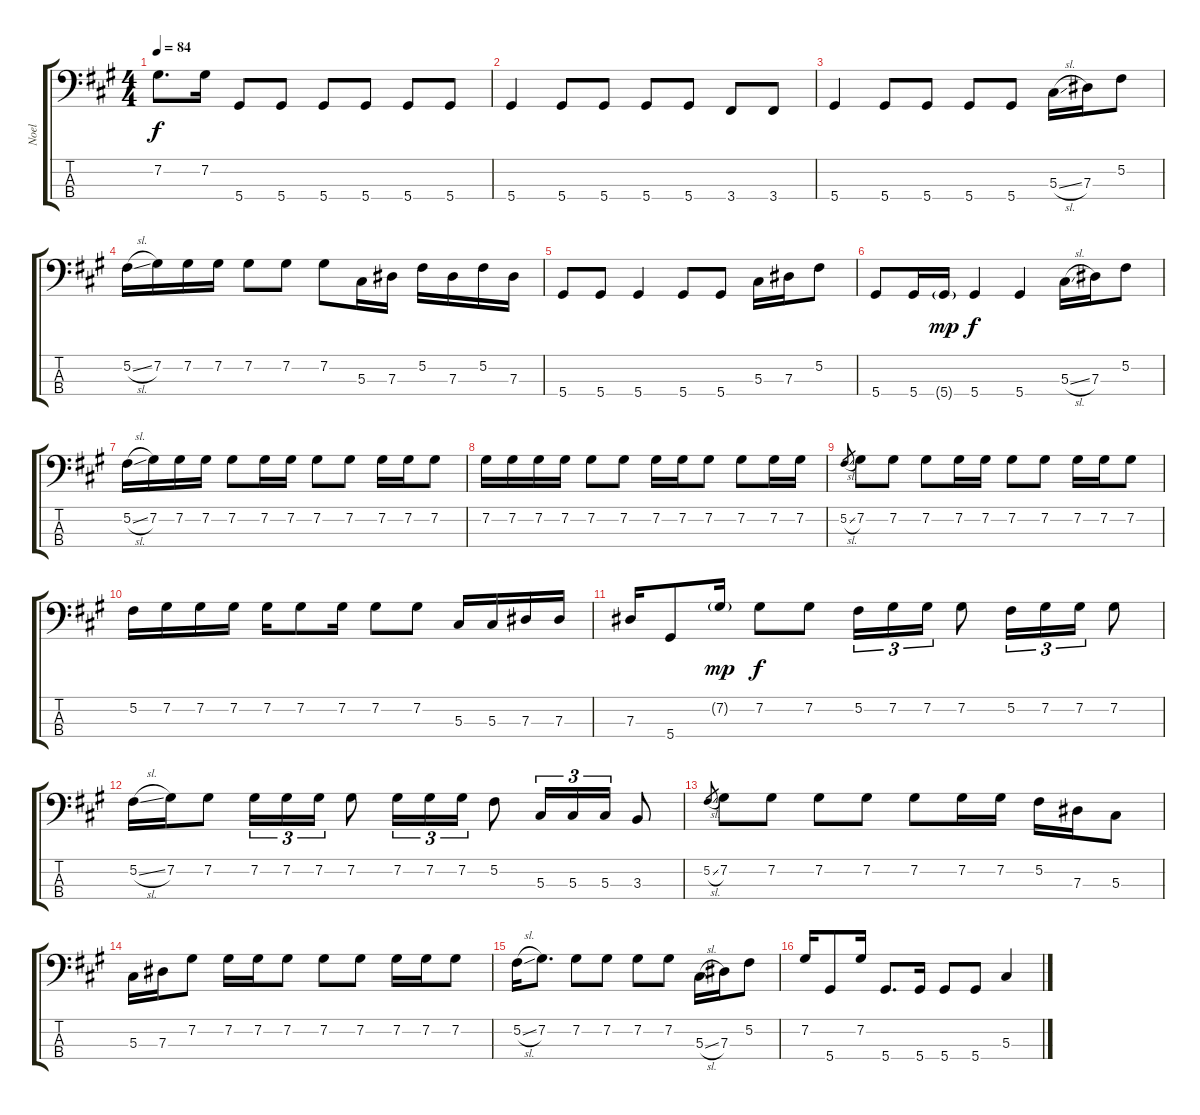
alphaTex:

\track ("Noel" "Noel") {instrument electricbassfinger}
\staff {score tabs}
\tuning (Gb2 Db2 Ab1 Eb1) {hide}
\ts (4 4)
\tempo 84
\clef f4
\ks a
7.2.8{d dy f} 7.2.16 5.4.8 5.4.8 5.4.8 5.4.8 5.4.8 5.4.8 |
5.4.4 5.4.8 5.4.8 5.4.8 5.4.8 3.4.8 3.4.8 |
5.4.4 5.4.8 5.4.8 5.4.8 5.4.8 5.3{sl}.16 7.3.16 5.2.8 |
5.2{sl}.16 7.2.16 7.2.16 7.2.16 7.2.8 7.2.8 7.2.8 5.3.16 7.3.16 5.2.16 7.3.16 5.2.16 7.3.16 |
5.4.8 5.4.8 5.4.4 5.4.8 5.4.8 5.3.16 7.3.16 5.2.8 |
5.4.8 5.4.16 5.4{g}.16{dy mp} 5.4.4{dy f} 5.4.4 5.3{sl}.16 7.3.16 5.2.8 |
5.2{sl}.16 7.2.16 7.2.16 7.2.16 7.2.8 7.2.16 7.2.16 7.2.8 7.2.8 7.2.16 7.2.16 7.2.8 |
7.2.16 7.2.16 7.2.16 7.2.16 7.2.8 7.2.8 7.2.16 7.2.16 7.2.8 7.2.8 7.2.16 7.2.16 |
5.2{sl}.8{gr} 7.2.8 7.2.8 7.2.8 7.2.16 7.2.16 7.2.8 7.2.8 7.2.16 7.2.16 7.2.8 |
5.2.16 7.2.16 7.2.16 7.2.16 7.2.16 7.2.8 7.2.16 7.2.8 7.2.8 5.3.16 5.3.16 7.3.16 7.3.16 |
7.3.16 5.4.8 7.2{g}.16{dy mp} 7.2.8{dy f} 7.2.8 5.2.16{tu (3 2)} 7.2.16{tu (3 2)} 7.2.16{tu (3 2)} 7.2.8 5.2.16{tu (3 2)} 7.2.16{tu (3 2)} 7.2.16{tu (3 2)} 7.2.8 |
5.2{sl}.16 7.2.16 7.2.8 7.2.16{tu (3 2)} 7.2.16{tu (3 2)} 7.2.16{tu (3 2)} 7.2.8 7.2.16{tu (3 2)} 7.2.16{tu (3 2)} 7.2.16{tu (3 2)} 5.2.8 5.3.16{tu (3 2)} 5.3.16{tu (3 2)} 5.3.16{tu (3 2)} 3.3.8 |
5.2{sl}.8{gr} 7.2.8 7.2.8 7.2.8 7.2.8 7.2.8 7.2.16 7.2.16 5.2.16 7.3.16 5.3.8 |
5.3.16 7.3.16 7.2.8 7.2.16 7.2.16 7.2.8 7.2.8 7.2.8 7.2.16 7.2.16 7.2.8 |
5.2{sl}.16 7.2.8{d} 7.2.8 7.2.8 7.2.8 7.2.8 5.3{sl}.16 7.3.16 5.2.8 |
7.2.16 5.4.8 7.2.16 5.4.8{d} 5.4.16 5.4.8 5.4.8 5.3.4
